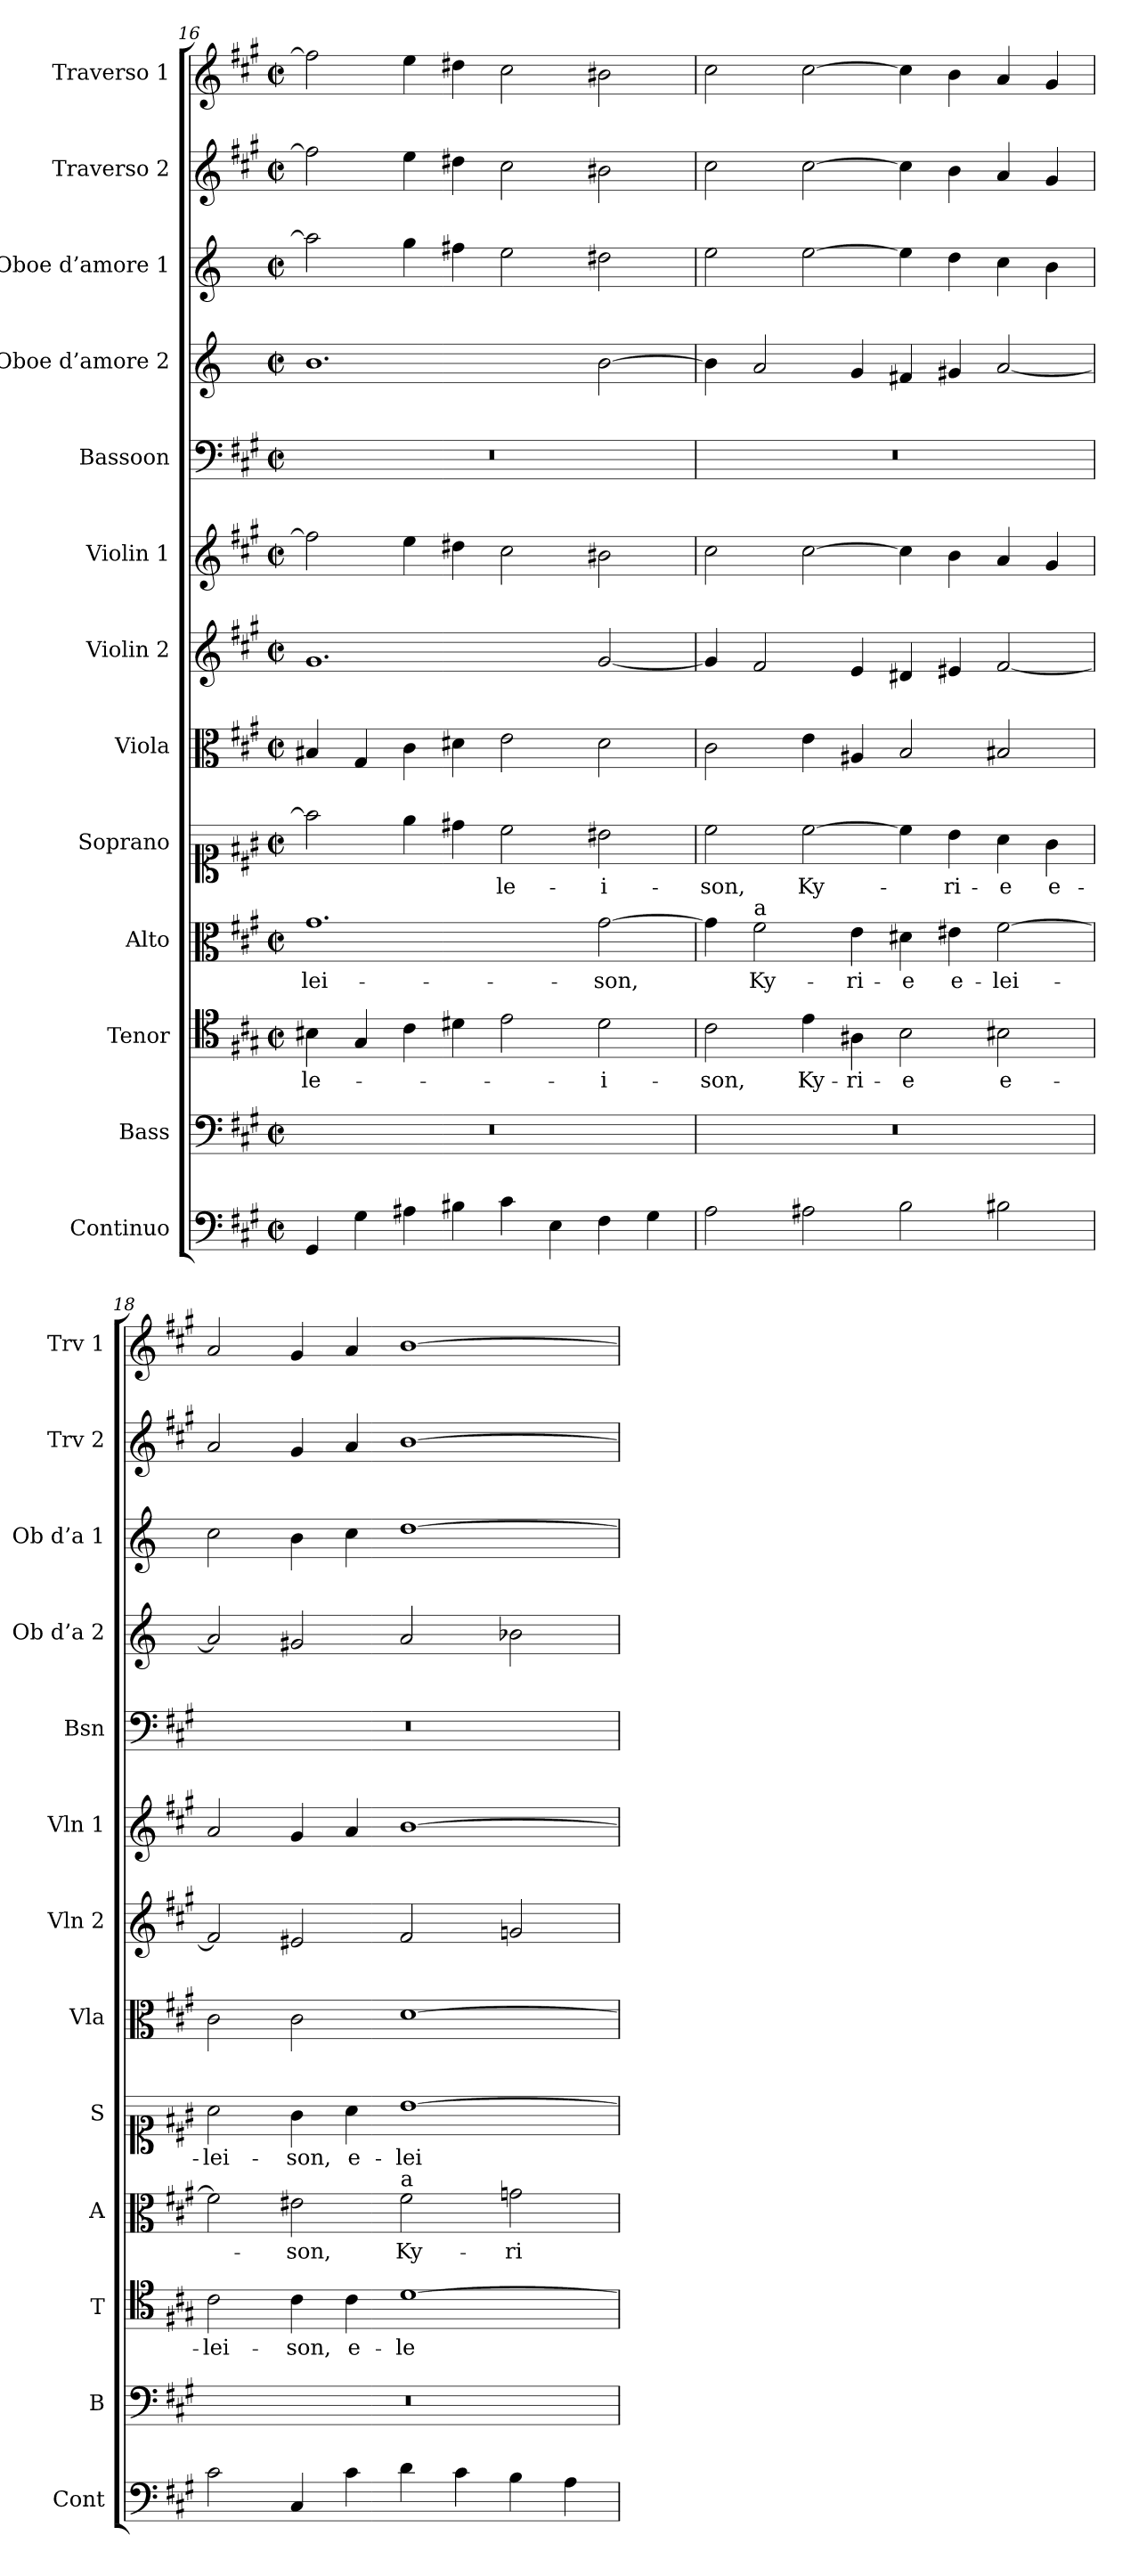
**kern	**kern	**kern	**text	**kern	**text	**kern	**text	**kern	**kern	**kern	**kern	**kern	**kern	**kern	**kern
*part13	*part12	*part11	*part11	*part10	*part10	*part9	*part9	*part8	*part7	*part6	*part5	*part4	*part3	*part2	*part1
*staff13	*staff12	*staff11	*staff11	*staff10	*staff10	*staff9	*staff9	*staff8	*staff7	*staff6	*staff5	*staff4	*staff3	*staff2	*staff1
*I"Continuo	*I"Bass	*I"Tenor	*	*I"Alto	*	*I"Soprano	*	*I"Viola	*I"Violin 2	*I"Violin 1	*I"Bassoon	*I"Oboe d’amore 2	*I"Oboe d’amore 1	*I"Traverso 2	*I"Traverso 1
*I'Cont	*I'B	*I'T	*	*I'A	*	*I'S	*	*I'Vla	*I'Vln 2	*I'Vln 1	*I'Bsn	*I'Ob d’a 2	*I'Ob d’a 1	*I'Trv 2	*I'Trv 1
*clefF4	*clefF4	*clefC4	*	*clefC3	*	*clefC1	*	*clefC3	*clefG2	*clefG2	*clefF4	*clefG2	*clefG2	*clefG2	*clefG2
*	*	*	*	*	*	*	*	*	*	*	*	*ITrd2c3	*ITrd2c3	*	*
*k[f#c#g#]	*k[f#c#g#]	*k[f#c#g#]	*	*k[f#c#g#]	*	*k[f#c#g#]	*	*k[f#c#g#]	*k[f#c#g#]	*k[f#c#g#]	*k[f#c#g#]	*k[f#c#g#]	*k[f#c#g#]	*k[f#c#g#]	*k[f#c#g#]
*M4/2	*M4/2	*M4/2	*	*M4/2	*	*M4/2	*	*M4/2	*M4/2	*M4/2	*M4/2	*M4/2	*M4/2	*M4/2	*M4/2
*met(c|)	*met(c|)	*met(c|)	*	*met(c|)	*	*met(c|)	*	*met(c|)	*met(c|)	*met(c|)	*met(c|)	*met(c|)	*met(c|)	*met(c|)	*met(c|)
=16	=16	=16	=16	=16	=16	=16	=16	=16	=16	=16	=16	=16	=16	=16	=16
!	!	!	!LO:LY:b	!	!LO:LY:b	!	!	!	!	!	!	!	!	!	!
4GG#/	0r	4B#X\	-le-	1.g#	-lei-	2ff#\]	.	4B#X/	1.g#	2ff#\]	0r	1.g#	2ff#\]	2ff#\]	2ff#\]
4G#\	.	4G#/	.	.	.	.	.	4G#/	.	.	.	.	.	.	.
4A#X\	.	4c#\	.	.	.	4ee\	.	4c#\	.	4ee\	.	.	4ee\	4ee\	4ee\
4B#X\	.	4d#X\	.	.	.	4dd#X\	.	4d#X\	.	4dd#X\	.	.	4dd#X\	4dd#X\	4dd#X\
!	!	!	!	!	!	!	!LO:LY:b	!	!	!	!	!	!	!	!
4c#\	.	2e\	.	.	.	2cc#\	le-	2e\	.	2cc#\	.	.	2cc#\	2cc#\	2cc#\
4E\	.	.	.	.	.	.	.	.	.	.	.	.	.	.	.
!	!	!	!LO:LY:b	!	!LO:LY:b	!	!LO:LY:b	!	!	!	!	!	!	!	!
4F#\	.	2d#\	-i-	[2g#\	-son,	2b#X\	-i-	2d#\	[2g#/	2b#X\	.	[2g#\	2b#X\	2b#X\	2b#X\
4G#\	.	.	.	.	.	.	.	.	.	.	.	.	.	.	.
=17	=17	=17	=17	=17	=17	=17	=17	=17	=17	=17	=17	=17	=17	=17	=17
!	!	!	!LO:LY:b	!	!	!	!LO:LY:b	!	!	!	!	!	!	!	!
2A\	0r	2c#\	-son,	4g#\]	.	2cc#\	-son,	2c#\	4g#/]	2cc#\	0r	4g#\]	2cc#\	2cc#\	2cc#\
!	!	!	!	!LO:TX:a:t=a	!	!	!	!	!	!	!	!	!	!	!
!	!	!	!	!	!LO:LY:b	!	!	!	!	!	!	!	!	!	!
.	.	.	.	2f#\	Ky-	.	.	.	2f#/	.	.	2f#/	.	.	.
!	!	!	!LO:LY:b	!	!	!	!LO:LY:b	!	!	!	!	!	!	!	!
2A#X\	.	4e\	Ky-	.	.	[2cc#\	Ky-	4e\	.	[2cc#\	.	.	[2cc#\	[2cc#\	[2cc#\
!	!	!	!LO:LY:b	!	!LO:LY:b	!	!	!	!	!	!	!	!	!	!
.	.	4A#X\	-ri-	4e\	-ri-	.	.	4A#X/	4e/	.	.	4e/	.	.	.
!	!	!	!LO:LY:b	!	!LO:LY:b	!	!	!	!	!	!	!	!	!	!
2B\	.	2B\	-e	4d#X\	-e	4cc#\]	.	2B/	4d#X/	4cc#\]	.	4d#X/	4cc#\]	4cc#\]	4cc#\]
!	!	!	!	!	!LO:LY:b	!	!LO:LY:b	!	!	!	!	!	!	!	!
.	.	.	.	4e#X\	e-	4b\	-ri-	.	4e#X/	4b\	.	4e#X/	4b\	4b\	4b\
!	!	!	!LO:LY:b	!	!LO:LY:b	!	!LO:LY:b	!	!	!	!	!	!	!	!
2B#X\	.	2B#X\	e-	[2f#\	-lei-	4a\	-e	2B#X/	[2f#/	4a/	.	[2f#/	4a\	4a/	4a/
!	!	!	!	!	!	!	!LO:LY:b	!	!	!	!	!	!	!	!
.	.	.	.	.	.	4g#\	e-	.	.	4g#/	.	.	4g#\	4g#/	4g#/
=18	=18	=18	=18	=18	=18	=18	=18	=18	=18	=18	=18	=18	=18	=18	=18
!	!	!	!LO:LY:b	!	!	!	!LO:LY:b	!	!	!	!	!	!	!	!
2c#\	0r	2c#\	-lei-	2f#\]	.	2a\	-lei-	2c#\	2f#/]	2a/	0r	2f#/]	2a\	2a/	2a/
!	!	!	!LO:LY:b	!	!LO:LY:b	!	!LO:LY:b	!	!	!	!	!	!	!	!
4C#/	.	4c#\	-son,	2e#X\	-son,	4g#\	-son,	2c#\	2e#X/	4g#/	.	2e#X/	4g#\	4g#/	4g#/
!	!	!	!LO:LY:b	!	!	!	!LO:LY:b	!	!	!	!	!	!	!	!
4c#\	.	4c#\	e-	.	.	4a\	e-	.	.	4a/	.	.	4a\	4a/	4a/
!	!	!	!	!LO:TX:a:t=a	!	!	!	!	!	!	!	!	!	!	!
!	!	!	!LO:LY:b	!	!LO:LY:b	!	!LO:LY:b	!	!	!	!	!	!	!	!
4d\	.	[1d	-le-	2f#\	Ky-	[1b	-lei-	[1d	2f#/	[1b	.	2f#/	[1b	[1b	[1b
4c#\	.	.	.	.	.	.	.	.	.	.	.	.	.	.	.
!	!	!	!	!	!LO:LY:b	!	!	!	!	!	!	!	!	!	!
4B\	.	.	.	2gn\	-ri-	.	.	.	2gn/	.	.	2gn\	.	.	.
4A\	.	.	.	.	.	.	.	.	.	.	.	.	.	.	.
=	=	=	=	=	=	=	=	=	=	=	=	=	=	=	=
*-	*-	*-	*-	*-	*-	*-	*-	*-	*-	*-	*-	*-	*-	*-	*-
